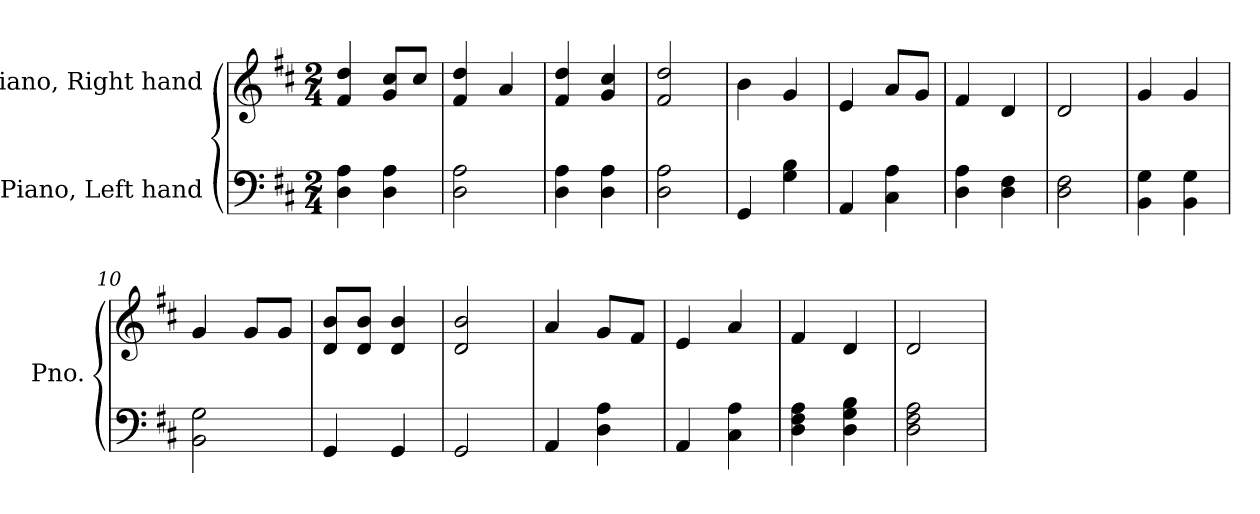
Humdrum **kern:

**kern	**kern
*part2	*part1
*staff2	*staff1
*I"Piano, Left hand	*I"Piano, Right hand
*I'Pno.	*I'Pno.
*clefF4	*clefG2
*k[f#c#]	*k[f#c#]
*M2/4	*M2/4
*MM120	*MM120
=1	=1
4D\ 4A\	4f#/ 4dd/
4D\ 4A\	8g/ 8cc#/L
.	8cc#/J
=2	=2
2D\ 2A\	4f#/ 4dd/
.	4a/
=3	=3
4D\ 4A\	4f#/ 4dd/
4D\ 4A\	4g/ 4cc#/
=4	=4
2D\ 2A\	2f#/ 2dd/
=5	=5
4GG/	4b\
4G\ 4B\	4g/
=6	=6
4AA/	4e/
4C#\ 4A\	8a/L
.	8g/J
=7	=7
4D\ 4A\	4f#/
4D\ 4F#\	4d/
=8	=8
2D\ 2F#\	2d/
=9	=9
4BB\ 4G\	4g/
4BB\ 4G\	4g/
=10	=10
2BB\ 2G\	4g/
.	8g/L
.	8g/J
!!LO:LB:g=z
=11	=11
4GG/	8d/ 8b/L
.	8d/ 8b/J
4GG/	4d/ 4b/
=12	=12
2GG/	2d/ 2b/
=13	=13
4AA/	4a/
4D\ 4A\	8g/L
.	8f#/J
=14	=14
4AA/	4e/
4C#\ 4A\	4a/
=15	=15
4D\ 4F#\ 4A\	4f#/
4D\ 4G\ 4B\	4d/
=16	=16
2D\ 2F#\ 2A\	2d/
=	=
*-	*-
